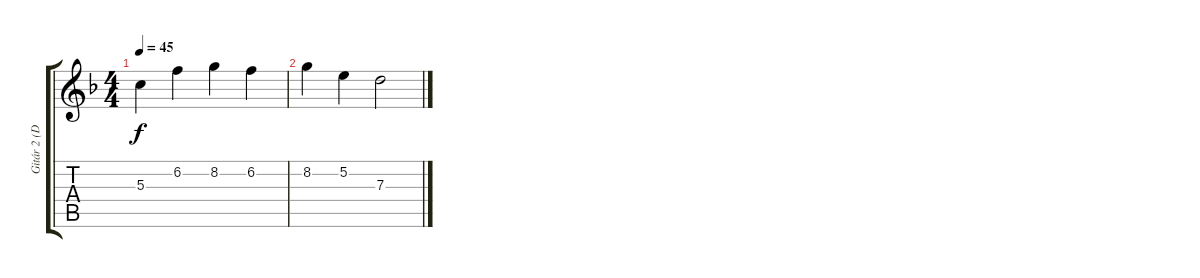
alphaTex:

\track ("Gitár 2 (Dave Murray)" "Gitár 2 (D") {instrument distortionguitar}
\staff {score tabs}
\tuning (E4 B3 G3 D3 A2 E2) {hide}
\ts (4 4)
\tempo 45
\clef g2
\ks f
5.3.4{dy f} 6.2.4 8.2.4 6.2.4 |
8.2.4 5.2.4 7.3.2
